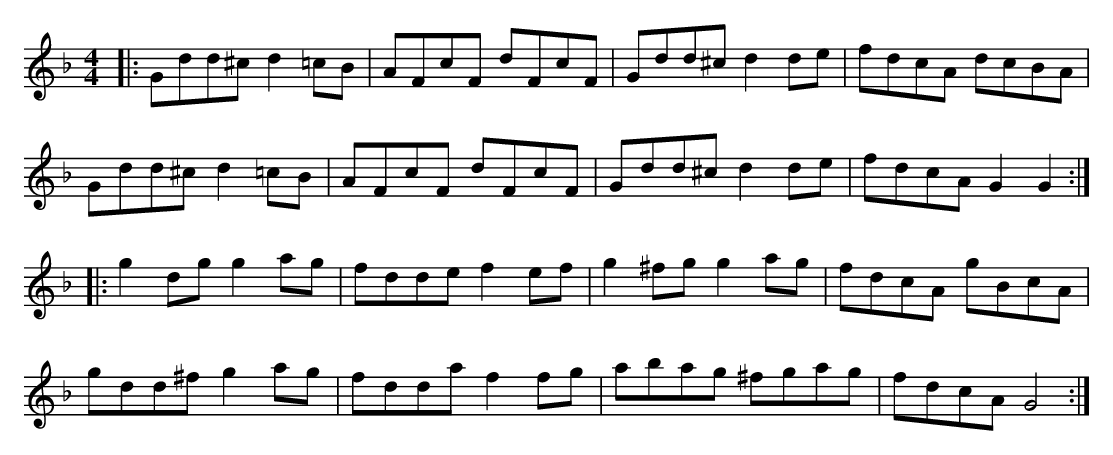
X:1
M:4/4
K:Gdor
|:Gdd^c d2 =cB|AFcF dFcF|Gdd^c d2 de|fdcA dcBA|
Gdd^c d2 =cB|AFcF dFcF|Gdd^c d2 de|fdcA G2 G2:|
|:g2 dg g2 ag|fdde f2 ef|g2 ^fg g2 ag|fdcA gBcA|
gdd^f g2 ag|fdda f2^ fg|abag ^fgag|fdcA G4:|
